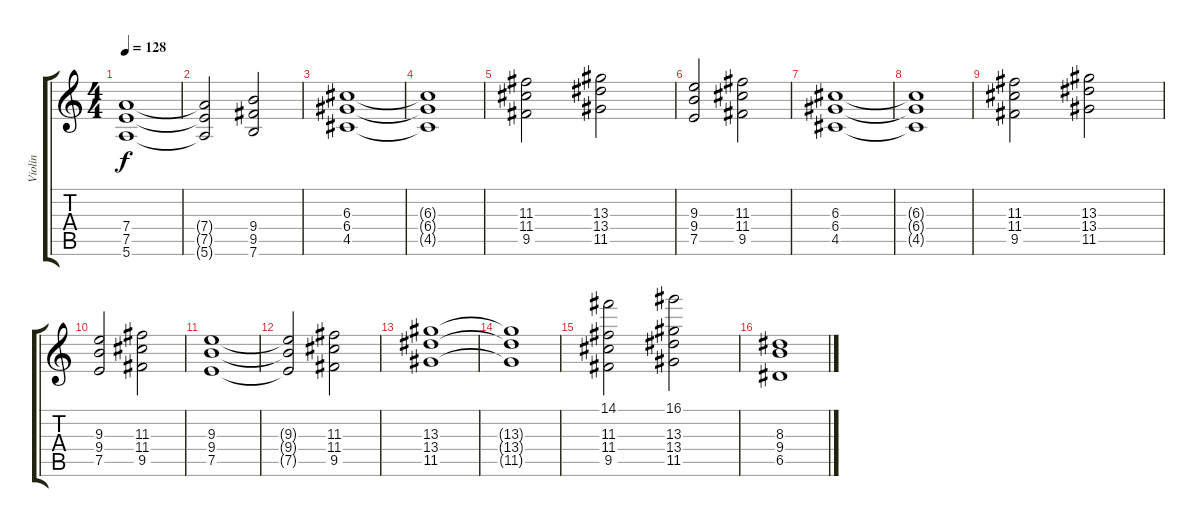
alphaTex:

\track ("Violin" "Violin") {instrument stringensemble2}
\staff {score tabs}
\tuning (E5 B4 G4 D4 A3 E3) {hide}
\ts (4 4)
\tempo 128
\clef g2
\ks c
(7.4 7.5 5.6).1{dy f} |
(7.4{t} 7.5{t} 5.6{t}).2 (9.4 9.5 7.6).2 |
(6.3 6.4 4.5).1 |
(6.3{t} 6.4{t} 4.5{t}).1 |
(11.3 11.4 9.5).2 (13.3 13.4 11.5).2 |
(9.3 9.4 7.5).2 (11.3 11.4 9.5).2 |
(6.3 6.4 4.5).1 |
(6.3{t} 6.4{t} 4.5{t}).1 |
(11.3 11.4 9.5).2 (13.3 13.4 11.5).2 |
(9.3 9.4 7.5).2 (11.3 11.4 9.5).2 |
(9.3 9.4 7.5).1 |
(9.3{t} 9.4{t} 7.5{t}).2 (11.3 11.4 9.5).2 |
(13.3 13.4 11.5).1 |
(13.3{t} 13.4{t} 11.5{t}).1 |
(14.1 11.3 11.4 9.5).2 (16.1 13.3 13.4 11.5).2 |
(8.3 9.4 6.5).1
